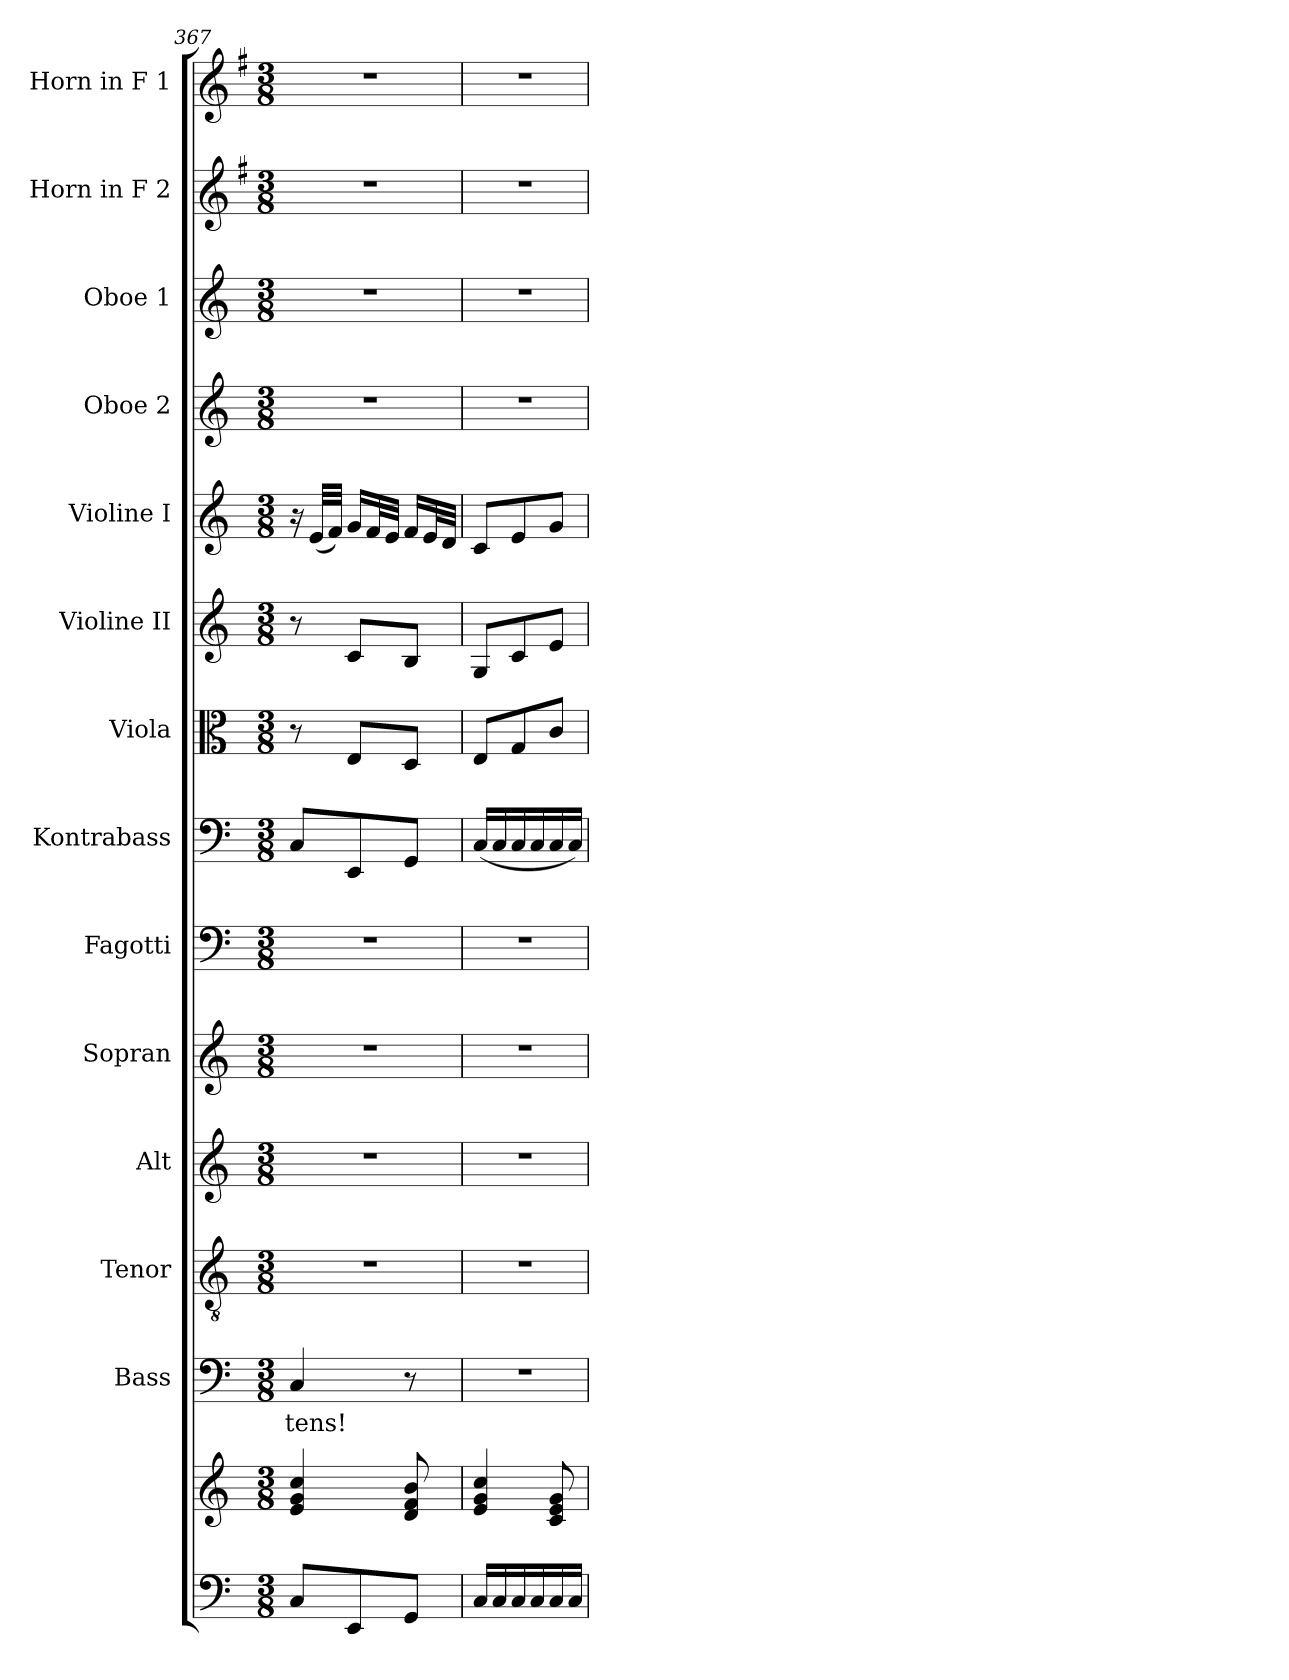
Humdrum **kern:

**kern	**kern	**kern	**text	**kern	**kern	**kern	**kern	**kern	**kern	**kern	**kern	**kern	**kern	**kern	**kern
*part14	*part14	*part13	*part13	*part12	*part11	*part10	*part9	*part8	*part7	*part6	*part5	*part4	*part3	*part2	*part1
*staff15	*staff14	*staff13	*staff13	*staff12	*staff11	*staff10	*staff9	*staff8	*staff7	*staff6	*staff5	*staff4	*staff3	*staff2	*staff1
*	*	*I"Bass	*	*I"Tenor	*I"Alt	*I"Sopran	*I"Fagotti	*I"Kontrabass	*I"Viola	*I"Violine II	*I"Violine I	*I"Oboe 2	*I"Oboe 1	*I"Horn in F 2	*I"Horn in F 1
*	*	*I'B.	*	*I'T.	*I'A.	*I'S.	*I'Fg.	*I'Kb.	*I'Vla.	*I'Vl. II	*I'Vl. I	*I'Ob. 2	*I'Ob. 1	*	*
*clefF4	*clefG2	*clefF4	*	*clefGv2	*clefG2	*clefG2	*clefF4	*clefF4	*clefC3	*clefG2	*clefG2	*clefG2	*clefG2	*clefG2	*clefG2
*	*	*	*	*	*	*	*	*ITrd7c12	*	*	*	*	*	*ITrd4c7	*ITrd4c7
*k[]	*k[]	*k[]	*	*k[]	*k[]	*k[]	*k[]	*k[]	*k[]	*k[]	*k[]	*k[]	*k[]	*k[]	*k[]
*C:	*C:	*C:	*	*C:	*C:	*C:	*C:	*C:	*C:	*C:	*C:	*C:	*C:	*C:	*C:
*M3/8	*M3/8	*M3/8	*	*M3/8	*M3/8	*M3/8	*M3/8	*M3/8	*M3/8	*M3/8	*M3/8	*M3/8	*M3/8	*M3/8	*M3/8
=367	=367	=367	=367	=367	=367	=367	=367	=367	=367	=367	=367	=367	=367	=367	=367
!	!	!	!LO:LY:b	!	!	!	!	!	!	!	!	!	!	!	!
8C/L	4e/ 4g/ 4cc/	4C/	-tens!	4.r	4.r	4.r	4.r	8CC/L	8r	8r	16r	4.r	4.r	4.r	4.r
.	.	.	.	.	.	.	.	.	.	.	(<32e/LLL	.	.	.	.
.	.	.	.	.	.	.	.	.	.	.	32f/JJJ)	.	.	.	.
8EE/	.	.	.	.	.	.	.	8EEE/	8E/L	8c/L	16g/LL	.	.	.	.
.	.	.	.	.	.	.	.	.	.	.	32f/L	.	.	.	.
.	.	.	.	.	.	.	.	.	.	.	32e/JJJ	.	.	.	.
8GG/J	8d/ 8f/ 8b/	8r	.	.	.	.	.	8GGG/J	8D/J	8B/J	16f/LL	.	.	.	.
.	.	.	.	.	.	.	.	.	.	.	32e/L	.	.	.	.
.	.	.	.	.	.	.	.	.	.	.	32d/JJJ	.	.	.	.
=368	=368	=368	=368	=368	=368	=368	=368	=368	=368	=368	=368	=368	=368	=368	=368
16C/LL	4e/ 4g/ 4cc/	4.r	.	4.r	4.r	4.r	4.r	(<16CC/LL	8E/L	8G/L	8c/L	4.r	4.r	4.r	4.r
16C/	.	.	.	.	.	.	.	16CC/	.	.	.	.	.	.	.
16C/	.	.	.	.	.	.	.	16CC/	8G/	8c/	8e/	.	.	.	.
16C/	.	.	.	.	.	.	.	16CC/	.	.	.	.	.	.	.
16C/	8c/ 8e/ 8g/	.	.	.	.	.	.	16CC/	8c/J	8e/J	8g/J	.	.	.	.
16C/JJ	.	.	.	.	.	.	.	16CC/JJ)	.	.	.	.	.	.	.
=	=	=	=	=	=	=	=	=	=	=	=	=	=	=	=
*-	*-	*-	*-	*-	*-	*-	*-	*-	*-	*-	*-	*-	*-	*-	*-
